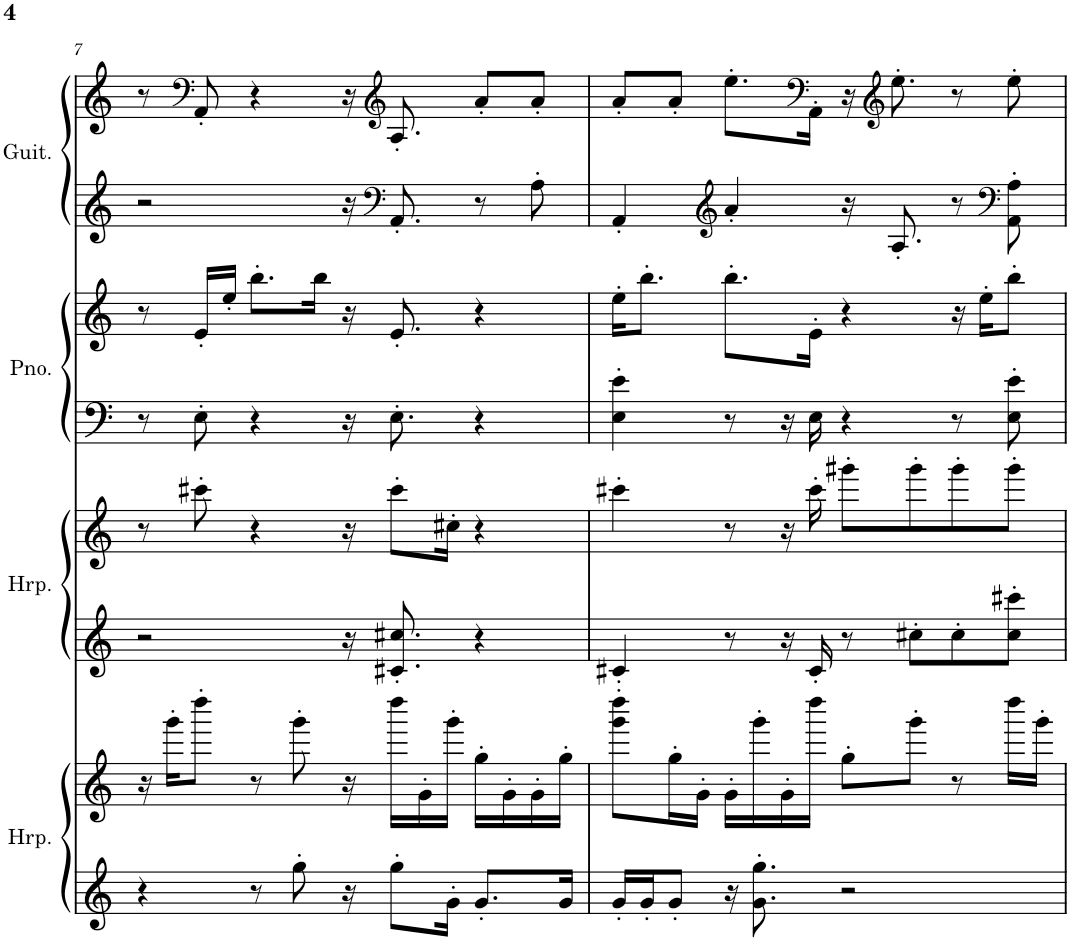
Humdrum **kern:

**kern	**kern	**kern	**kern	**kern	**kern	**kern	**kern
*part4	*part4	*part3	*part3	*part2	*part2	*part1	*part1
*staff8	*staff7	*staff6	*staff5	*staff4	*staff3	*staff2	*staff1
*I"Harp	*	*I"Harp	*	*I"Piano	*	*I"Classical Guitar	*
*I'Hrp.	*	*I'Hrp.	*	*I'Pno.	*	*I'Guit.	*
!!LO:PB:g=z
*clefG2	*clefG2	*clefG2	*clefG2	*clefF4	*clefG2	*clefG2	*clefG2
*k[]	*k[]	*k[]	*k[]	*k[]	*k[]	*k[]	*k[]
*M4/4	*M4/4	*M4/4	*M4/4	*M4/4	*M4/4	*M4/4	*M4/4
=7	=7	=7	=7	=7	=7	=7	=7
4r	16r	2r	8r	8r	8r	2r	8r
.	16ggg'\KL	.	.	.	.	.	.
*	*	*	*	*	*	*	*clefF4
.	8dddd'\J	.	8ccc#X'\	8E'\	16e'/LL	.	8AA'/
.	.	.	.	.	16ee'/JJ	.	.
8r	8r	.	4r	4r	8.bb'\L	.	4r
8gg'\	8ggg'\	.	.	.	.	.	.
.	.	.	.	.	16bb\Jk	.	.
16r	16r	16r	16r	16r	16r	16r	16r
*	*	*	*	*	*	*clefF4	*clefG2
8gg'\L	16dddd\LL	8.c#X/' 8.cc#X/'	8ccc#'\L	8.E'\	8.e'/	8.AA'/	8.A'/
.	16g'\	.	.	.	.	.	.
16g'\Jk	16ggg'\JJ	.	16cc#X'\Jk	.	.	.	.
8.g'/L	16gg'\LL	4r	4r	4r	4r	8r	8a'/L
.	16g'\	.	.	.	.	.	.
.	16g'\	.	.	.	.	8A'\	8a'/J
16g/Jk	16gg'\JJ	.	.	.	.	.	.
=8	=8	=8	=8	=8	=8	=8	=8
16g'/LL	8ggg\' 8dddd\'L	4c#X'/	4ccc#X'\	4E\' 4e\'	16ee'\KL	4AA'/	8a'/L
16g'/J	.	.	.	.	8.bb'\J	.	.
8g'/J	16gg'\L	.	.	.	.	.	8a'/J
.	16g'\JJ	.	.	.	.	.	.
*	*	*	*	*	*	*clefG2	*
16r	16g'\LL	8r	8r	8r	8.bb'\L	4a'/	8.ee'\L
8.g\' 8.gg\'	16ggg'\	.	.	.	.	.	.
.	16g'\	16r	16r	16r	.	.	.
*	*	*	*	*	*	*	*clefF4
.	16dddd\JJ	16c#'/	16ccc#'\	16E\	16e'\Jk	.	16AA'\Jk
2r	8gg'\L	8r	8ggg#X'\L	4r	4r	16r	16r
*	*	*	*	*	*	*	*clefG2
.	.	.	.	.	.	8.A'/	8.ee'\
.	8ggg'\J	8cc#X'\L	8ggg#'\	.	.	.	.
.	8r	8cc#'\	8ggg#'\	8r	16r	8r	8r
.	.	.	.	.	16ee'\KL	.	.
*	*	*	*	*	*	*clefF4	*
.	16dddd\LL	8cc#\' 8ccc#X\'J	8ggg#'\J	8E\' 8e\'	8bb'\J	8AA\' 8A\'	8ee'\
.	16ggg'\JJ	.	.	.	.	.	.
=	=	=	=	=	=	=	=
*-	*-	*-	*-	*-	*-	*-	*-
